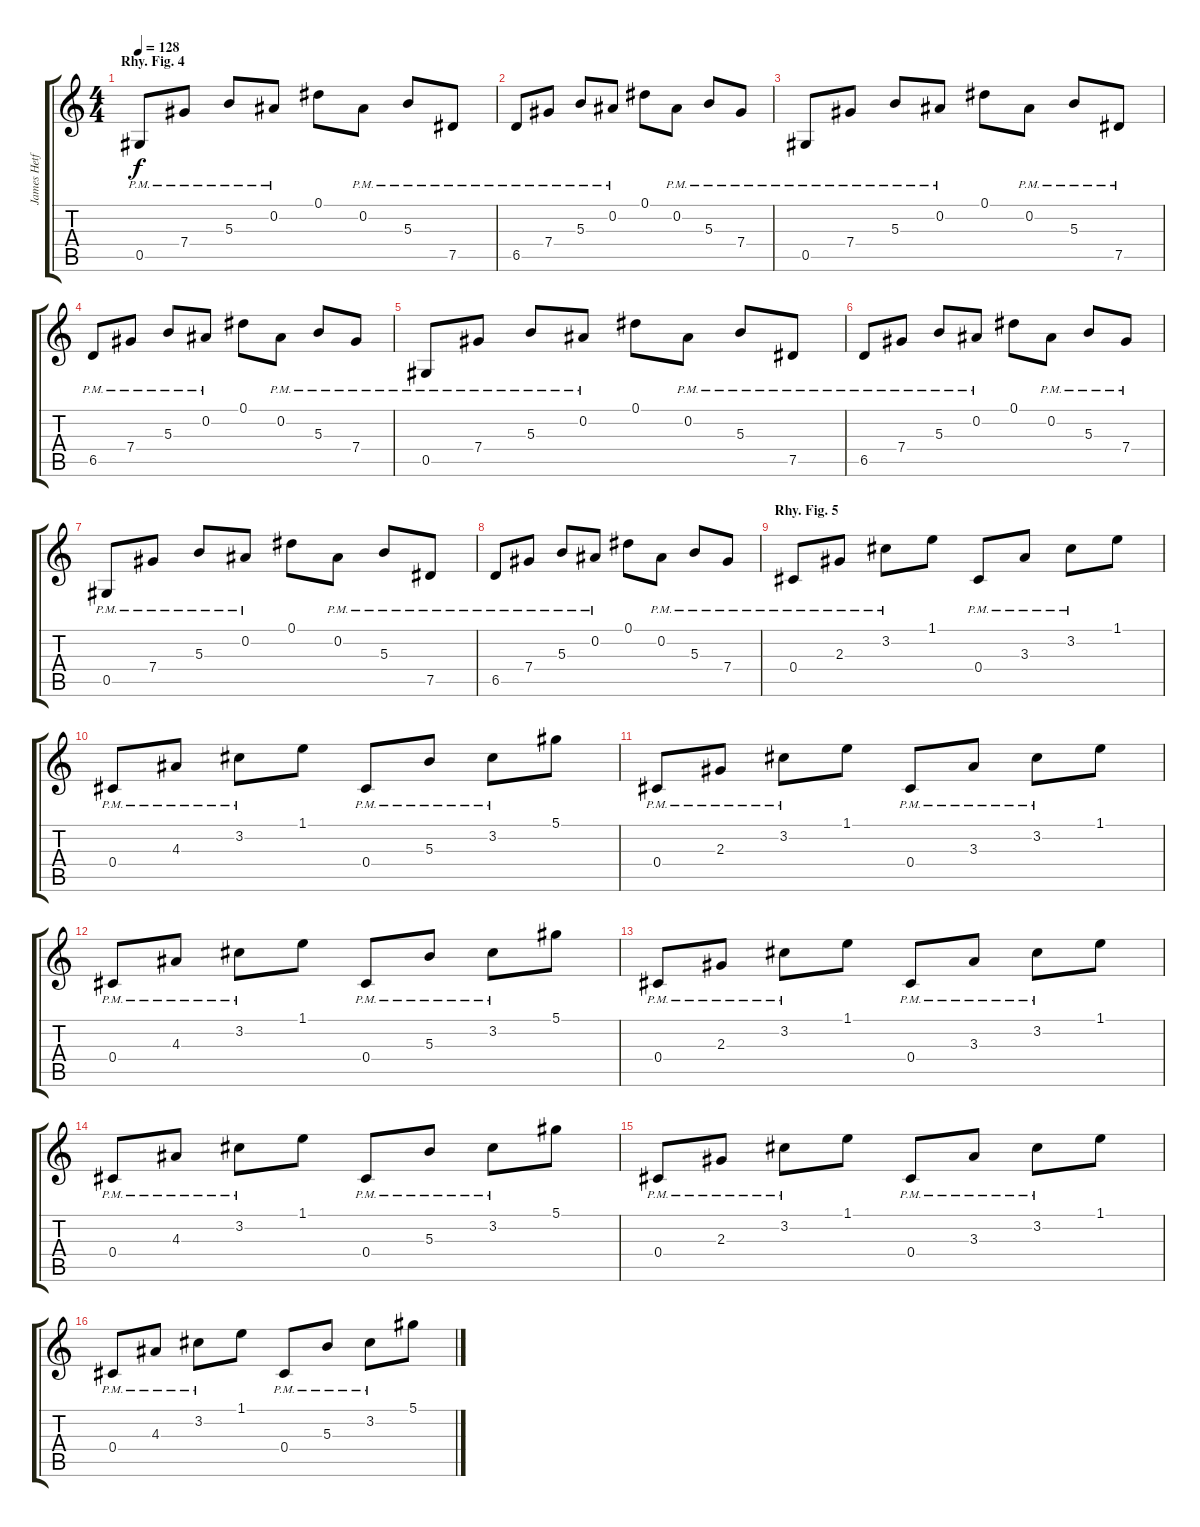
\track ("James Hetfield (Guitar)" "James Hetf") {instrument electricguitarclean}
\staff {score tabs}
\tuning (Eb4 Bb3 Gb3 Db3 Ab2 Eb2) {hide}
\ts (4 4)
\section ("" "Rhy. Fig. 4")
\tempo 128
\clef g2
\ks c
0.5{pm}.8{dy f volume 16 balance 0 instrument distortionguitar} 7.4{pm}.8 5.3{pm}.8 0.2{pm}.8 0.1.8 0.2{pm}.8 5.3{pm}.8 7.5{pm}.8 |
6.5{pm}.8 7.4{pm}.8 5.3{pm}.8 0.2{pm}.8 0.1.8 0.2{pm}.8 5.3{pm}.8 7.4{pm}.8 |
0.5{pm}.8 7.4{pm}.8 5.3{pm}.8 0.2{pm}.8 0.1.8 0.2{pm}.8 5.3{pm}.8 7.5{pm}.8 |
6.5{pm}.8 7.4{pm}.8 5.3{pm}.8 0.2{pm}.8 0.1.8 0.2{pm}.8 5.3{pm}.8 7.4{pm}.8 |
0.5{pm}.8 7.4{pm}.8 5.3{pm}.8 0.2{pm}.8 0.1.8 0.2{pm}.8 5.3{pm}.8 7.5{pm}.8 |
6.5{pm}.8 7.4{pm}.8 5.3{pm}.8 0.2{pm}.8 0.1.8 0.2{pm}.8 5.3{pm}.8 7.4{pm}.8 |
0.5{pm}.8 7.4{pm}.8 5.3{pm}.8 0.2{pm}.8 0.1.8 0.2{pm}.8 5.3{pm}.8 7.5{pm}.8 |
6.5{pm}.8 7.4{pm}.8 5.3{pm}.8 0.2{pm}.8 0.1.8 0.2{pm}.8 5.3{pm}.8 7.4{pm}.8 |
\section ("" "Rhy. Fig. 5")
0.4{pm}.8 2.3{pm}.8 3.2{pm}.8 1.1.8 0.4{pm}.8 3.3{pm}.8 3.2{pm}.8 1.1.8 |
0.4{pm}.8 4.3{pm}.8 3.2{pm}.8 1.1.8 0.4{pm}.8 5.3{pm}.8 3.2{pm}.8 5.1.8 |
0.4{pm}.8 2.3{pm}.8 3.2{pm}.8 1.1.8 0.4{pm}.8 3.3{pm}.8 3.2{pm}.8 1.1.8 |
0.4{pm}.8 4.3{pm}.8 3.2{pm}.8 1.1.8 0.4{pm}.8 5.3{pm}.8 3.2{pm}.8 5.1.8 |
0.4{pm}.8 2.3{pm}.8 3.2{pm}.8 1.1.8 0.4{pm}.8 3.3{pm}.8 3.2{pm}.8 1.1.8 |
0.4{pm}.8 4.3{pm}.8 3.2{pm}.8 1.1.8 0.4{pm}.8 5.3{pm}.8 3.2{pm}.8 5.1.8 |
0.4{pm}.8 2.3{pm}.8 3.2{pm}.8 1.1.8 0.4{pm}.8 3.3{pm}.8 3.2{pm}.8 1.1.8 |
0.4{pm}.8 4.3{pm}.8 3.2{pm}.8 1.1.8 0.4{pm}.8 5.3{pm}.8 3.2{pm}.8 5.1.8
